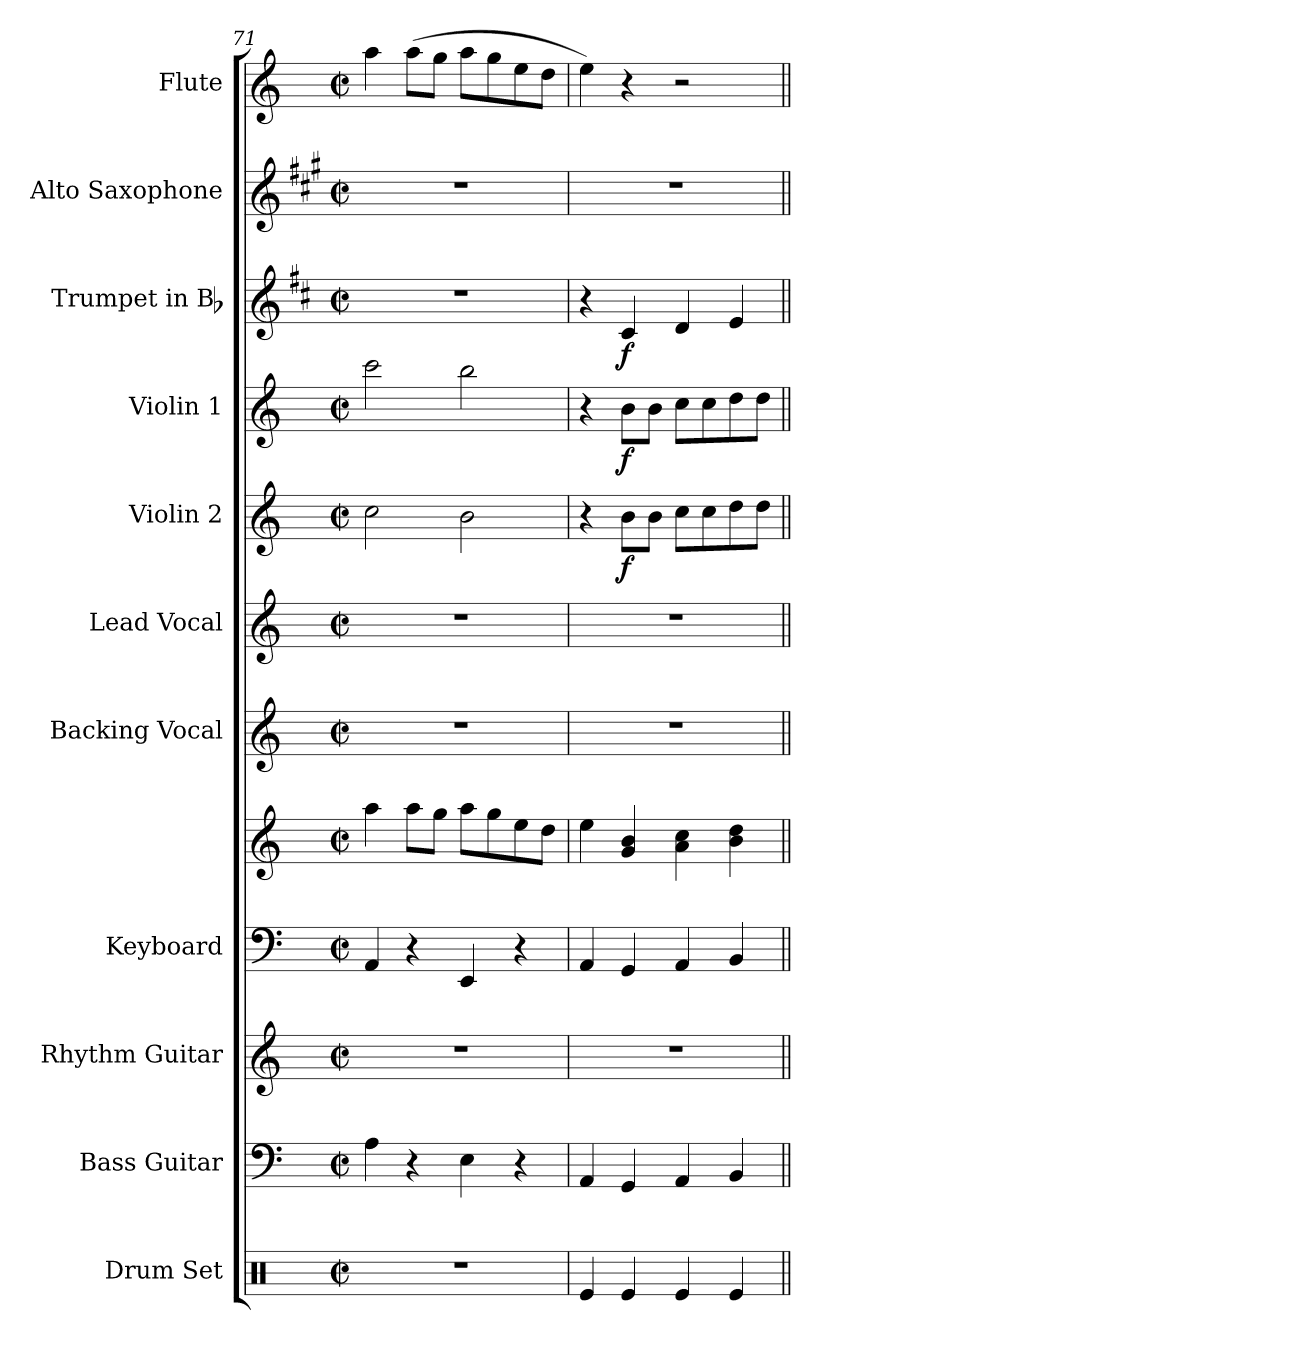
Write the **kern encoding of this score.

**kern	**kern	**kern	**kern	**kern	**kern	**kern	**kern	**dynam	**kern	**dynam	**kern	**dynam	**kern	**kern
*part11	*part10	*part9	*part8	*part8	*part7	*part6	*part5	*part5	*part4	*part4	*part3	*part3	*part2	*part1
*staff12	*staff11	*staff10	*staff9	*staff8	*staff7	*staff6	*staff5	*staff5	*staff4	*staff4	*staff3	*staff3	*staff2	*staff1
*I"Drum Set	*I"Bass Guitar	*I"Rhythm Guitar	*I"Keyboard	*	*I"Backing Vocal	*I"Lead Vocal	*I"Violin 2	*	*I"Violin 1	*	*I"Trumpet in Bb	*	*I"Alto Saxophone	*I"Flute
*I'Dr.	*I'Bass	*I'Rhy.	*I'Kbd.	*	*	*	*I'Vln. 2	*	*I'Vln. 1	*	*I'Tpt.	*	*I'Alto Sax.	*I'Fl.
*clefX	*clefF4	*clefG2	*clefF4	*clefG2	*clefG2	*clefG2	*clefG2	*	*clefG2	*	*clefG2	*	*clefG2	*clefG2
*	*ITrd7c12	*ITrd7c12	*	*	*	*	*	*	*	*	*ITrd1c2	*	*ITrd5c9	*
*k[]	*k[]	*k[]	*k[]	*k[]	*k[]	*k[]	*k[]	*	*k[]	*	*k[]	*	*k[]	*k[]
*C:	*C:	*C:	*C:	*C:	*C:	*C:	*C:	*	*C:	*	*C:	*	*C:	*C:
*M2/2	*M2/2	*M2/2	*M2/2	*M2/2	*M2/2	*M2/2	*M2/2	*	*M2/2	*	*M2/2	*	*M2/2	*M2/2
*met(c|)	*met(c|)	*met(c|)	*met(c|)	*met(c|)	*met(c|)	*met(c|)	*met(c|)	*	*met(c|)	*	*met(c|)	*	*met(c|)	*met(c|)
=71	=71	=71	=71	=71	=71	=71	=71	=71	=71	=71	=71	=71	=71	=71
1r	4AAi\	1r	4AAi/	4aai\	1r	1r	2cci\	.	2ccci\	.	1r	.	1r	4aai\
.	4r	.	4r	8aai\L	.	.	.	.	.	.	.	.	.	(8aai\L
.	.	.	.	8ggi\J	.	.	.	.	.	.	.	.	.	8ggi\J
.	4EEi\	.	4EEi/	8aai\L	.	.	2bi\	.	2bbi\	.	.	.	.	8aai\L
.	.	.	.	8ggi\	.	.	.	.	.	.	.	.	.	8ggi\
.	4r	.	4r	8eei\	.	.	.	.	.	.	.	.	.	8eei\
.	.	.	.	8ddi\J	.	.	.	.	.	.	.	.	.	8ddi\J
=72	=72	=72	=72	=72	=72	=72	=72	=72	=72	=72	=72	=72	=72	=72
4Rei/	4AAAi/	1r	4AAi/	4eei\	1r	1r	4r	.	4r	.	4r	.	1r	4eei\)
4Rei/	4GGGi/	.	4GGi/	4gi/ 4bi	.	.	8bi\L	f	8bi\L	f	4Bi/	f	.	4r
.	.	.	.	.	.	.	8bi\J	.	8bi\J	.	.	.	.	.
4Rei/	4AAAi/	.	4AAi/	4ai\ 4cci	.	.	8cci\L	.	8cci\L	.	4ci/	.	.	2r
.	.	.	.	.	.	.	8cci\	.	8cci\	.	.	.	.	.
4Rei/	4BBBi/	.	4BBi/	4bi\ 4ddi	.	.	8ddi\	.	8ddi\	.	4di/	.	.	.
.	.	.	.	.	.	.	8ddi\J	.	8ddi\J	.	.	.	.	.
=||	=||	=||	=||	=||	=||	=||	=||	=||	=||	=||	=||	=||	=||	=||
*-	*-	*-	*-	*-	*-	*-	*-	*-	*-	*-	*-	*-	*-	*-
